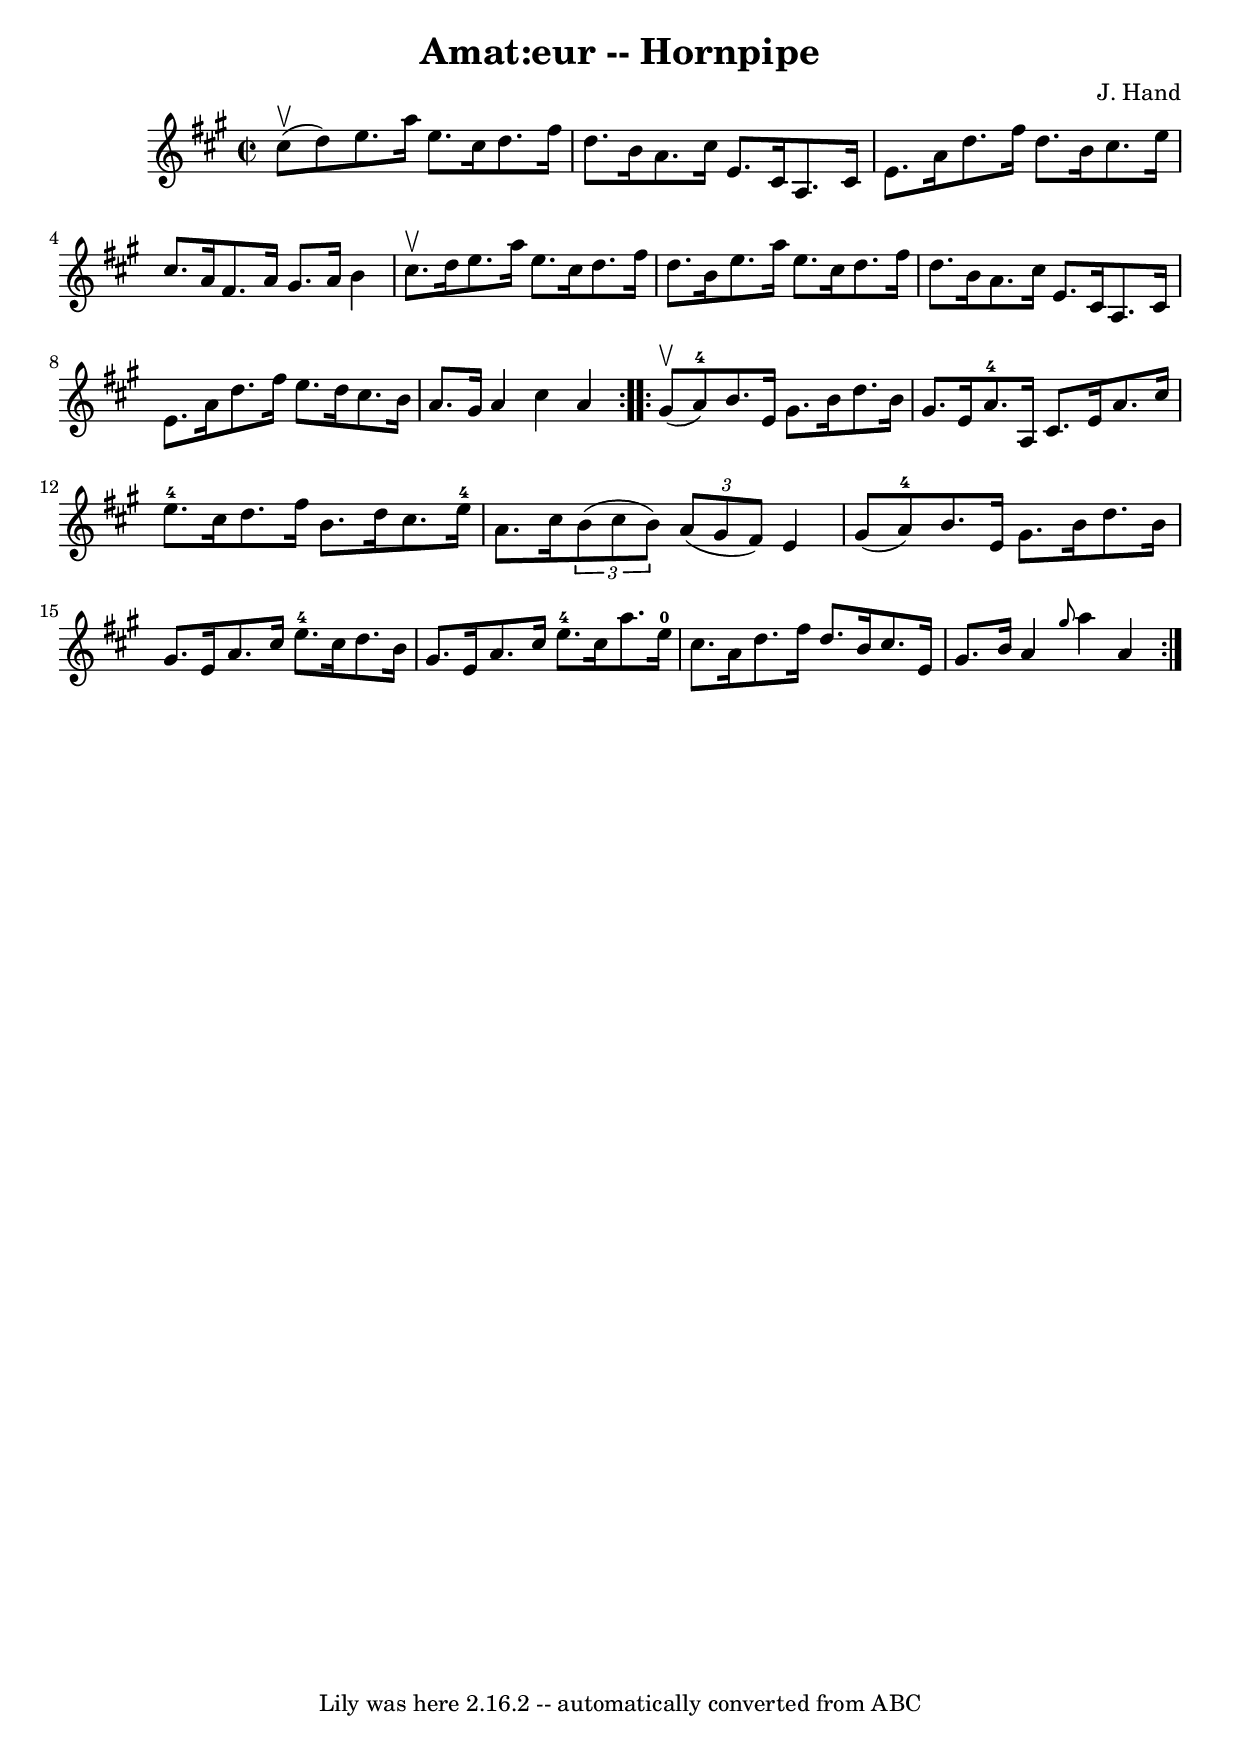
\version "2.7.40"
\include "Mammoth.ily"
\header {
	%% book = "Cole's 1000 Fiddle Tunes"
	composer = "J. Hand"
	crossRefNumber = "1"
	footnotes = ""
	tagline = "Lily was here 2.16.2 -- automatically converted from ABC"
	title = "Amat:eur -- Hornpipe"
}
voicedefault =  {


\repeat volta 2 {
\override Staff.TimeSignature #'style = #'C
 \time 2/2 
\key a \major cis''8 (^\upbow d''8) |
 e''8.    
a''16 e''8. cis''16 d''8. fis''16 d''8. b'16  |
 a'8. 
 cis''16 e'8. cis'16 a8. cis'16 e'8. a'16  |
 d''8. 
 fis''16 d''8. b'16 cis''8. e''16 cis''8. a'16  |
   
fis'8. a'16 gis'8. a'16 b'4 cis''8.^\upbow d''16  |
    
 e''8. a''16 e''8. cis''16 d''8. fis''16 d''8. b'16  
|
 e''8. a''16 e''8. cis''16 d''8. fis''16 d''8.    
b'16  |
 a'8. cis''16 e'8. cis'16 a8. cis'16 e'8.    
a'16  |
 d''8. fis''16 e''8. d''16 cis''8. b'16 a'8.  
 gis'16  |
 a'4 cis''4 a'4  }     \repeat volta 2 { gis'8 
(^\upbow a'8-4) |
 b'8. e'16 gis'8. b'16 d''8.    
b'16 gis'8. e'16  |
 a'8.-4 a16 cis'8. e'16 a'8.    
cis''16 e''8.-4 cis''16  |
 d''8. fis''16 b'8. d''16 
 cis''8. e''16-4 a'8. cis''16  |
   \times 2/3 { b'8 (
cis''8 b'8) }   \times 2/3 { a'8 (gis'8 fis'8) } e'4    
gis'8 (a'8-4) |
 b'8. e'16 gis'8. b'16 d''8.    
b'16 gis'8. e'16  |
 a'8. cis''16 e''8.-4 cis''16    
d''8. b'16 gis'8. e'16  |
 a'8. cis''16 e''8.-4   
cis''16 a''8. e''16-0 cis''8. a'16  |
 d''8. fis''16   
 d''8. b'16 cis''8. e'16 gis'8. b'16  |
 a'4  \grace {   
 gis''8  } a''4 a'4  }   
}

\score{
    <<

	\context Staff="default"
	{
	    \voicedefault 
	}

    >>
	\layout {
	}
	\midi {}
}
